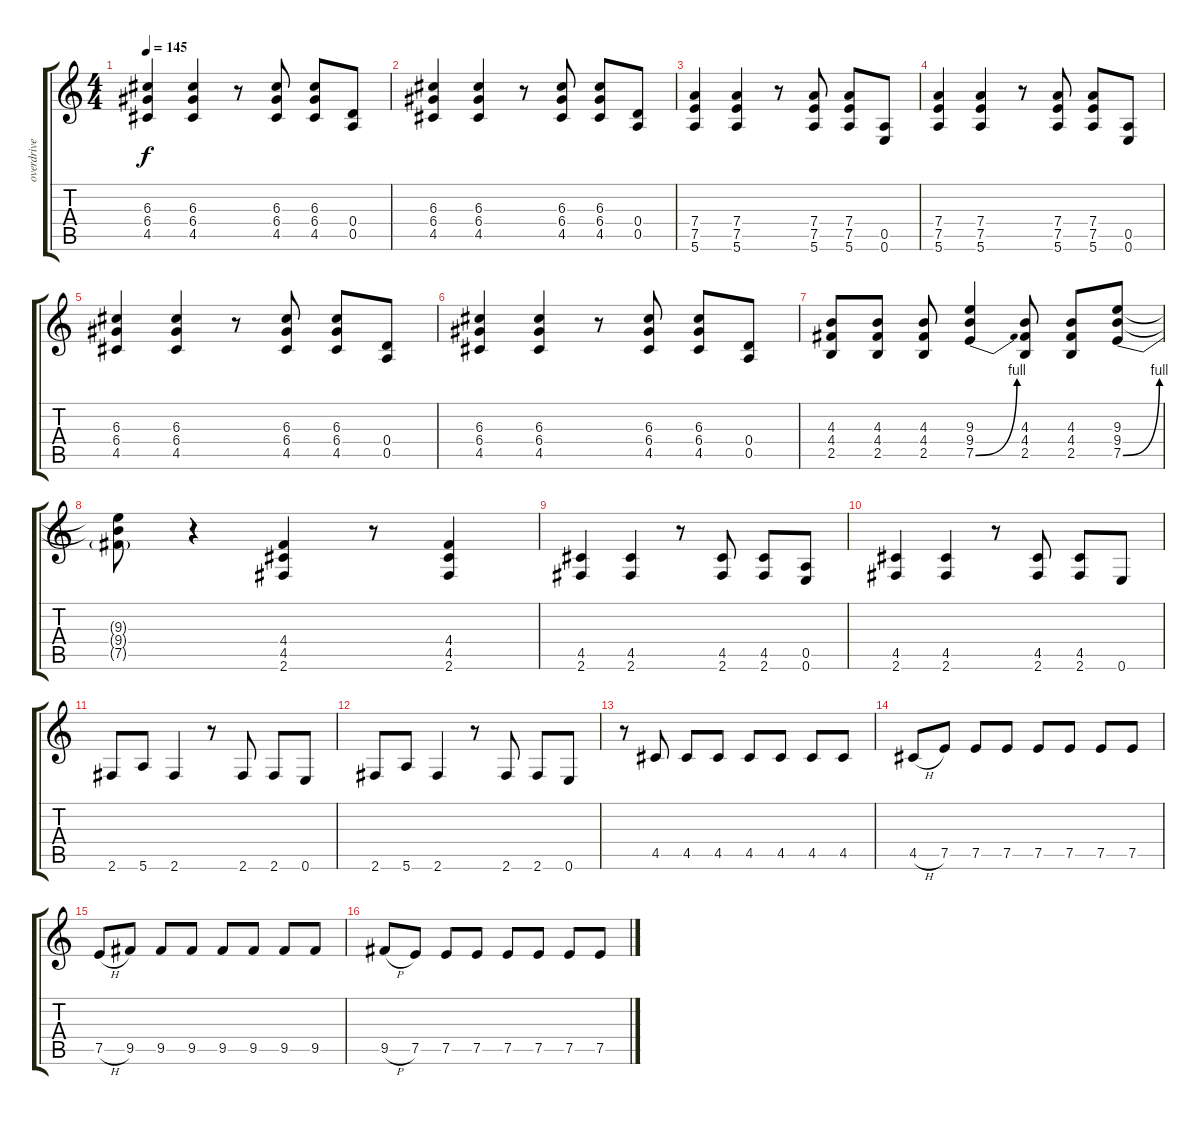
\track (" overdrive guitar" " overdrive") {instrument overdrivenguitar}
\staff {score tabs}
\tuning (E4 B3 G3 D3 A2 E2) {hide}
\ts (4 4)
\tempo 145
\clef g2
\ks c
(6.3 6.4 4.5).4{dy f} (6.3 6.4 4.5).4 r.8 (6.3 6.4 4.5).8 (6.3 6.4 4.5).8 (0.4 0.5).8 |
(6.3 6.4 4.5).4 (6.3 6.4 4.5).4 r.8 (6.3 6.4 4.5).8 (6.3 6.4 4.5).8 (0.4 0.5).8 |
(7.4 7.5 5.6).4 (7.4 7.5 5.6).4 r.8 (7.4 7.5 5.6).8 (7.4 7.5 5.6).8 (0.5 0.6).8 |
(7.4 7.5 5.6).4 (7.4 7.5 5.6).4 r.8 (7.4 7.5 5.6).8 (7.4 7.5 5.6).8 (0.5 0.6).8 |
(6.3 6.4 4.5).4 (6.3 6.4 4.5).4 r.8 (6.3 6.4 4.5).8 (6.3 6.4 4.5).8 (0.4 0.5).8 |
(6.3 6.4 4.5).4 (6.3 6.4 4.5).4 r.8 (6.3 6.4 4.5).8 (6.3 6.4 4.5).8 (0.4 0.5).8 |
(4.3 4.4 2.5).8 (4.3 4.4 2.5).8 (4.3 4.4 2.5).8 (9.3 9.4 7.5{be (bend 0 0 60 4)}).4 (4.3 4.4 2.5).8 (4.3 4.4 2.5).8 (9.3 9.4 7.5{be (bend 0 0 60 4)}).8 |
(9.3{t} 9.4{t} 7.5{t}).8 r.4 (4.4 4.5 2.6).4 r.8 (4.4 4.5 2.6).4 |
(4.5 2.6).4{instrument overdrivenguitar} (4.5 2.6).4 r.8 (4.5 2.6).8 (4.5 2.6).8 (0.5 0.6).8 |
(4.5 2.6).4 (4.5 2.6).4 r.8 (4.5 2.6).8 (4.5 2.6).8 0.6.8 |
2.6.8 5.6.8 2.6.4 r.8 2.6.8 2.6.8 0.6.8 |
2.6.8 5.6.8 2.6.4 r.8 2.6.8 2.6.8 0.6.8 |
r.8 4.5.8 4.5.8 4.5.8 4.5.8 4.5.8 4.5.8 4.5.8 |
4.5{h}.8 7.5.8 7.5.8 7.5.8 7.5.8 7.5.8 7.5.8 7.5.8 |
7.5{h}.8 9.5.8 9.5.8 9.5.8 9.5.8 9.5.8 9.5.8 9.5.8 |
9.5{h}.8 7.5.8 7.5.8 7.5.8 7.5.8 7.5.8 7.5.8 7.5.8
